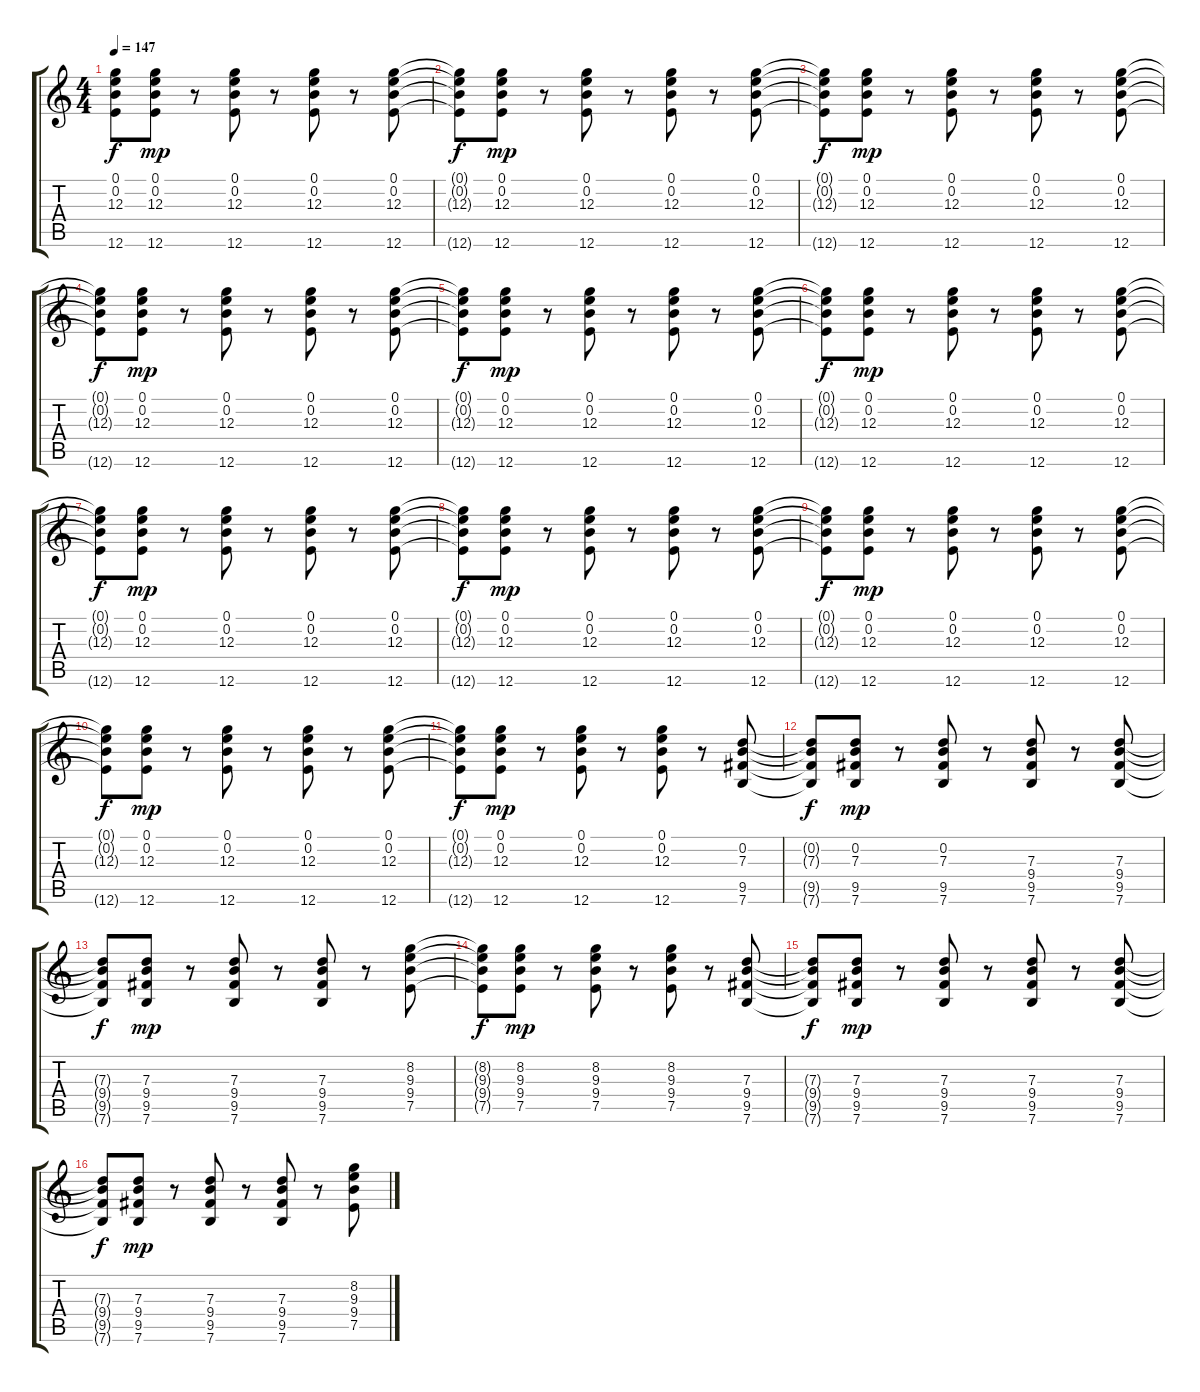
\track "" {instrument distortionguitar}
\staff {score tabs}
\tuning (E4 B3 G3 D3 A2 E2) {hide}
\ts (4 4)
\tempo 147
\clef g2
\ks c
(0.1{t} 0.2{t} 12.3{t} 12.6{t}).8{dy f} (0.1 0.2 12.3 12.6).8{dy mp} r.8 (0.1 0.2 12.3 12.6).8 r.8 (0.1 0.2 12.3 12.6).8 r.8 (0.1 0.2 12.3 12.6).8 |
(0.1{t} 0.2{t} 12.3{t} 12.6{t}).8{dy f} (0.1 0.2 12.3 12.6).8{dy mp} r.8 (0.1 0.2 12.3 12.6).8 r.8 (0.1 0.2 12.3 12.6).8 r.8 (0.1 0.2 12.3 12.6).8 |
(0.1{t} 0.2{t} 12.3{t} 12.6{t}).8{dy f} (0.1 0.2 12.3 12.6).8{dy mp} r.8 (0.1 0.2 12.3 12.6).8 r.8 (0.1 0.2 12.3 12.6).8 r.8 (0.1 0.2 12.3 12.6).8 |
(0.1{t} 0.2{t} 12.3{t} 12.6{t}).8{dy f} (0.1 0.2 12.3 12.6).8{dy mp} r.8 (0.1 0.2 12.3 12.6).8 r.8 (0.1 0.2 12.3 12.6).8 r.8 (0.1 0.2 12.3 12.6).8 |
(0.1{t} 0.2{t} 12.3{t} 12.6{t}).8{dy f} (0.1 0.2 12.3 12.6).8{dy mp} r.8 (0.1 0.2 12.3 12.6).8 r.8 (0.1 0.2 12.3 12.6).8 r.8 (0.1 0.2 12.3 12.6).8 |
(0.1{t} 0.2{t} 12.3{t} 12.6{t}).8{dy f} (0.1 0.2 12.3 12.6).8{dy mp} r.8 (0.1 0.2 12.3 12.6).8 r.8 (0.1 0.2 12.3 12.6).8 r.8 (0.1 0.2 12.3 12.6).8 |
(0.1{t} 0.2{t} 12.3{t} 12.6{t}).8{dy f} (0.1 0.2 12.3 12.6).8{dy mp} r.8 (0.1 0.2 12.3 12.6).8 r.8 (0.1 0.2 12.3 12.6).8 r.8 (0.1 0.2 12.3 12.6).8 |
(0.1{t} 0.2{t} 12.3{t} 12.6{t}).8{dy f} (0.1 0.2 12.3 12.6).8{dy mp} r.8 (0.1 0.2 12.3 12.6).8 r.8 (0.1 0.2 12.3 12.6).8 r.8 (0.1 0.2 12.3 12.6).8 |
(0.1{t} 0.2{t} 12.3{t} 12.6{t}).8{dy f} (0.1 0.2 12.3 12.6).8{dy mp} r.8 (0.1 0.2 12.3 12.6).8 r.8 (0.1 0.2 12.3 12.6).8 r.8 (0.1 0.2 12.3 12.6).8 |
(0.1{t} 0.2{t} 12.3{t} 12.6{t}).8{dy f} (0.1 0.2 12.3 12.6).8{dy mp} r.8 (0.1 0.2 12.3 12.6).8 r.8 (0.1 0.2 12.3 12.6).8 r.8 (0.1 0.2 12.3 12.6).8 |
(0.1{t} 0.2{t} 12.3{t} 12.6{t}).8{dy f} (0.1 0.2 12.3 12.6).8{dy mp} r.8 (0.1 0.2 12.3 12.6).8 r.8 (0.1 0.2 12.3 12.6).8 r.8 (0.2 7.3 9.5 7.6).8 |
(0.2{t} 7.3{t} 9.5{t} 7.6{t}).8{dy f} (0.2 7.3 9.5 7.6).8{dy mp} r.8 (0.2 7.3 9.5 7.6).8 r.8 (7.3 9.4 9.5 7.6).8 r.8 (7.3 9.4 9.5 7.6).8 |
(7.3{t} 9.4{t} 9.5{t} 7.6{t}).8{dy f} (7.3 9.4 9.5 7.6).8{dy mp} r.8 (7.3 9.4 9.5 7.6).8 r.8 (7.3 9.4 9.5 7.6).8 r.8 (8.2 9.3 9.4 7.5).8 |
(8.2{t} 9.3{t} 9.4{t} 7.5{t}).8{dy f} (8.2 9.3 9.4 7.5).8{dy mp} r.8 (8.2 9.3 9.4 7.5).8 r.8 (8.2 9.3 9.4 7.5).8 r.8 (7.3 9.4 9.5 7.6).8 |
(7.3{t} 9.4{t} 9.5{t} 7.6{t}).8{dy f} (7.3 9.4 9.5 7.6).8{dy mp} r.8 (7.3 9.4 9.5 7.6).8 r.8 (7.3 9.4 9.5 7.6).8 r.8 (7.3 9.4 9.5 7.6).8 |
(7.3{t} 9.4{t} 9.5{t} 7.6{t}).8{dy f} (7.3 9.4 9.5 7.6).8{dy mp} r.8 (7.3 9.4 9.5 7.6).8 r.8 (7.3 9.4 9.5 7.6).8 r.8 (8.2 9.3 9.4 7.5).8
